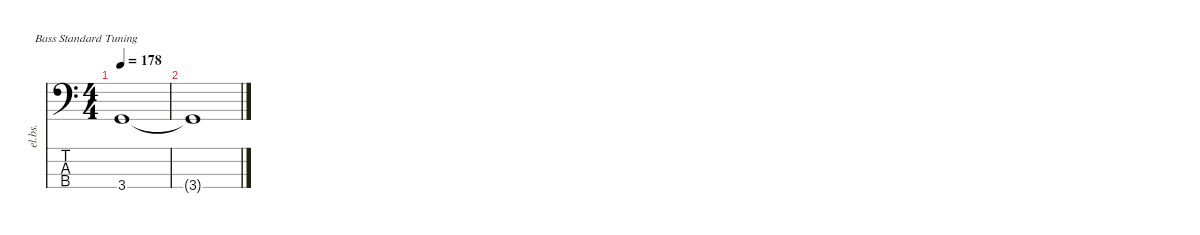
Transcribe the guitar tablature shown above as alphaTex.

\defaultSystemsLayout 4
\hideDynamics
\bracketExtendMode nobrackets
\otherSystemsTrackNameOrientation horizontal
\track ("Bass" "el.bs.") {instrument electricbassfinger}
\staff {score tabs}
\tuning (G2 D2 A1 E1)
\ts (4 4)
\tempo 178
\clef f4
\ks c
3.4{t}.1{dy f beam Up} |
3.4{t}.1{beam Up}
